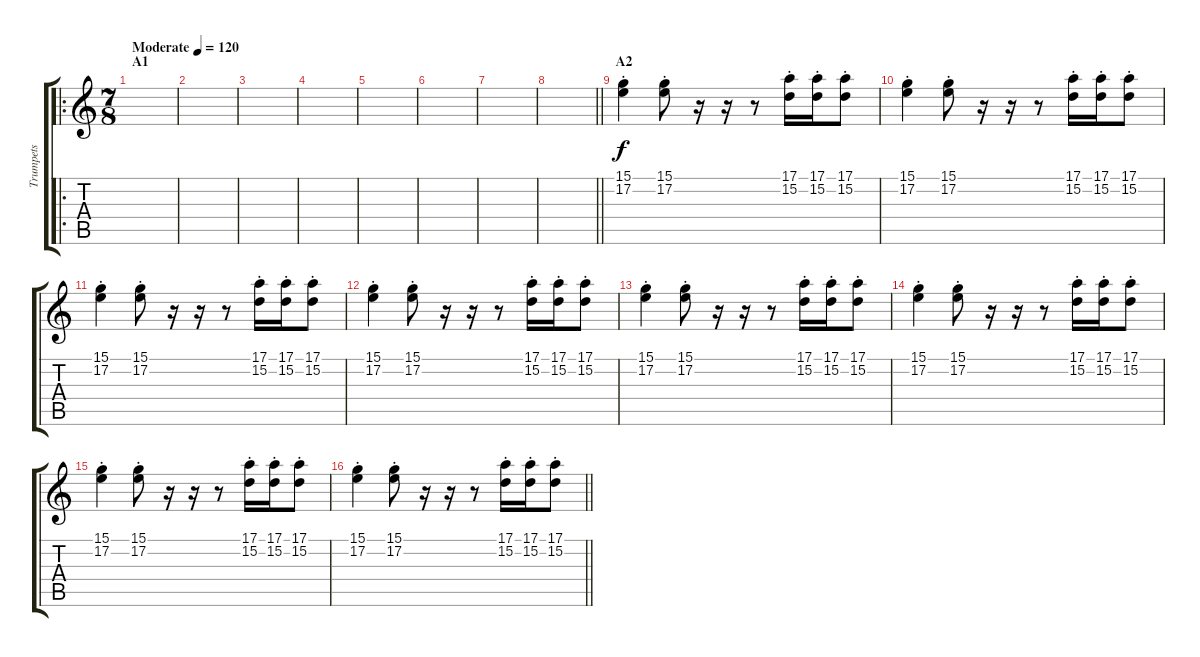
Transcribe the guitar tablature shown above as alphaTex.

\track ("Trumpets" "Trumpets") {instrument trombone}
\staff {score tabs}
\tuning (E4 B3 G3 D3 A2 E2) {hide}
\ro
\ts (7 8)
\section ("" "A1")
\tempo (120 "Moderate")
\clef g2
\ks c
|
|
|
|
|
|
|
\barLineRight lightlight
|
\section ("" "A2")
(15.1{st} 17.2{st}).4 (15.1{st} 17.2{st}).8 r.16 r.16 r.8 (17.1{st} 15.2{st}).16 (17.1{st} 15.2{st}).16 (17.1{st} 15.2{st}).8 |
(15.1{st} 17.2{st}).4 (15.1{st} 17.2{st}).8 r.16 r.16 r.8 (17.1{st} 15.2{st}).16 (17.1{st} 15.2{st}).16 (17.1{st} 15.2{st}).8 |
(15.1{st} 17.2{st}).4 (15.1{st} 17.2{st}).8 r.16 r.16 r.8 (17.1{st} 15.2{st}).16 (17.1{st} 15.2{st}).16 (17.1{st} 15.2{st}).8 |
(15.1{st} 17.2{st}).4 (15.1{st} 17.2{st}).8 r.16 r.16 r.8 (17.1{st} 15.2{st}).16 (17.1{st} 15.2{st}).16 (17.1{st} 15.2{st}).8 |
(15.1{st} 17.2{st}).4 (15.1{st} 17.2{st}).8 r.16 r.16 r.8 (17.1{st} 15.2{st}).16 (17.1{st} 15.2{st}).16 (17.1{st} 15.2{st}).8 |
(15.1{st} 17.2{st}).4 (15.1{st} 17.2{st}).8 r.16 r.16 r.8 (17.1{st} 15.2{st}).16 (17.1{st} 15.2{st}).16 (17.1{st} 15.2{st}).8 |
(15.1{st} 17.2{st}).4 (15.1{st} 17.2{st}).8 r.16 r.16 r.8 (17.1{st} 15.2{st}).16 (17.1{st} 15.2{st}).16 (17.1{st} 15.2{st}).8 |
\barLineRight lightlight
(15.1{st} 17.2{st}).4 (15.1{st} 17.2{st}).8 r.16 r.16 r.8 (17.1{st} 15.2{st}).16 (17.1{st} 15.2{st}).16 (17.1{st} 15.2{st}).8
